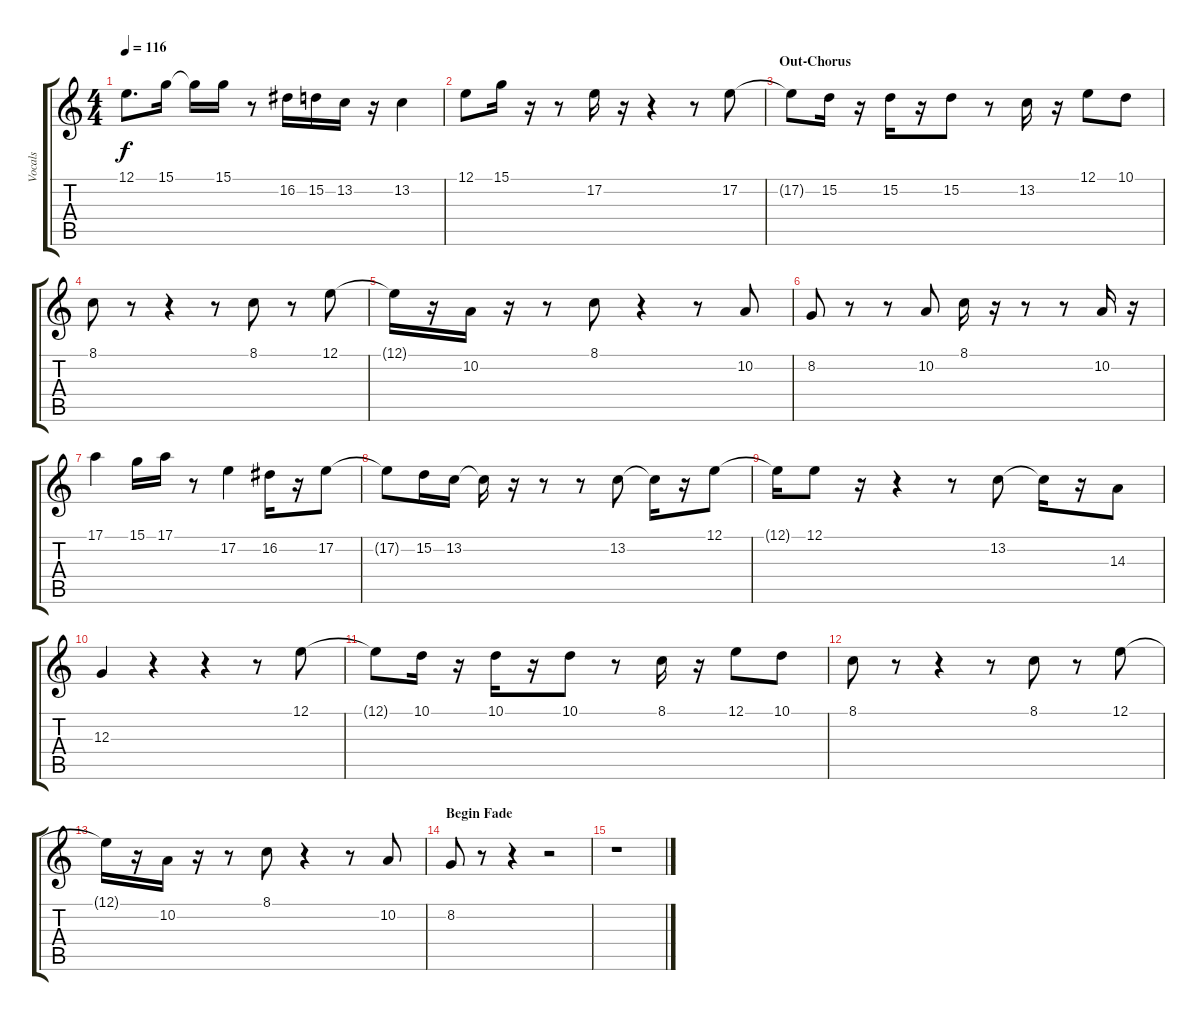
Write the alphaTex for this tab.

\track ("Vocals" "Vocals") {instrument tenorsax}
\staff {score tabs}
\tuning (E4 B3 G3 D3 A2 E2) {hide}
\ts (4 4)
\tempo 116
\clef g2
\ks c
12.1.8{d dy f} 15.1.16 15.1{t}.16 15.1.16 r.8 16.2.16 15.2.16 13.2.16 r.16 13.2.4 |
12.1.8 15.1.16 r.16 r.8 17.2.16 r.16 r.4 r.8 17.2.8 |
\section ("" "Out-Chorus")
17.2{t}.8 15.2.16 r.16 15.2.16 r.16 15.2.8 r.8 13.2.16 r.16 12.1.8 10.1.8 |
8.1.8 r.8 r.4 r.8 8.1.8 r.8 12.1.8 |
12.1{t}.16 r.16 10.2.16 r.16 r.8 8.1.8 r.4 r.8 10.2.8 |
8.2.8 r.8 r.8 10.2.8 8.1.16 r.16 r.8 r.8 10.2.16 r.16 |
17.1.4 15.1.16 17.1.16 r.8 17.2.4 16.2.16 r.16 17.2.8 |
17.2{t}.8 15.2.16 13.2.16 13.2{t}.16 r.16 r.8 r.8 13.2.8 13.2{t}.16 r.16 12.1.8 |
12.1{t}.16 12.1.8 r.16 r.4 r.8 13.2.8 13.2{t}.16 r.16 14.3.8 |
12.3.4 r.4 r.4 r.8 12.1.8 |
12.1{t}.8 10.1.16 r.16 10.1.16 r.16 10.1.8 r.8 8.1.16 r.16 12.1.8 10.1.8 |
8.1.8 r.8 r.4 r.8 8.1.8 r.8 12.1.8 |
12.1{t}.16 r.16 10.2.16 r.16 r.8 8.1.8 r.4 r.8 10.2.8 |
\section ("" "Begin Fade")
8.2.8 r.8 r.4 r.2 |
r.1
